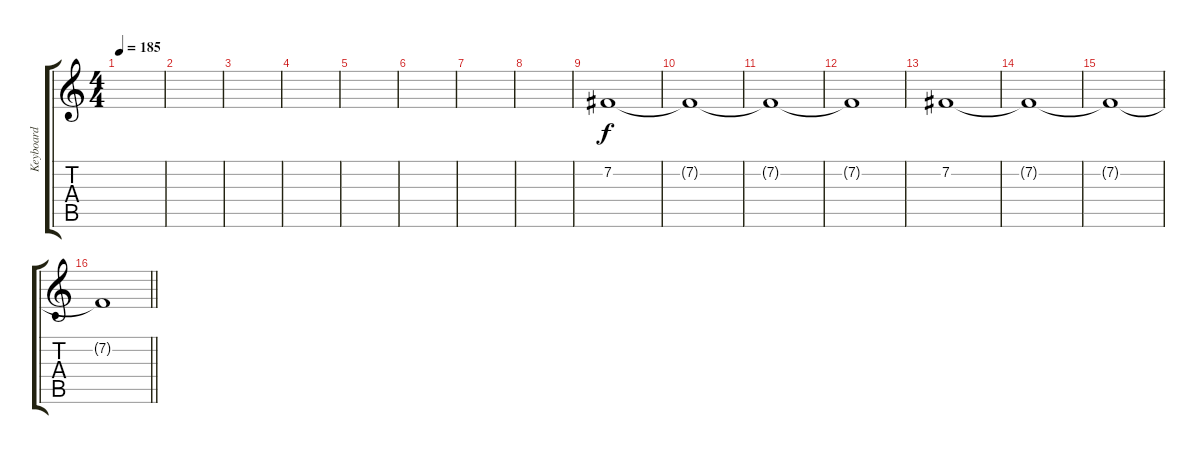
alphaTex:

\track ("Keyboard" "Keyboard") {instrument synthstrings2}
\staff {score tabs}
\tuning (E4 B3 G3 D3 A2 E2) {hide}
\ts (4 4)
\tempo 185
\clef g2
\ks c
|
|
|
|
|
|
|
|
7.2.1{volume 8} |
7.2{t}.1 |
7.2{t}.1 |
7.2{t}.1 |
7.2.1 |
7.2{t}.1 |
7.2{t}.1{volume 2} |
\barLineRight lightlight
7.2{t}.1
